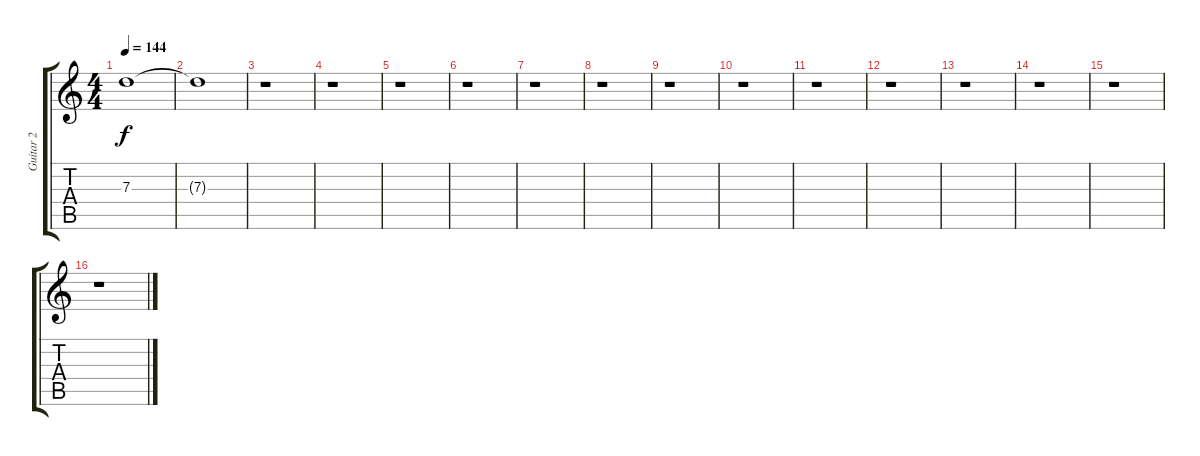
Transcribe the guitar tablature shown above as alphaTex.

\track ("Guitar 2" "Guitar 2") {instrument overdrivenguitar}
\staff {score tabs}
\tuning (E4 B3 G3 D3 A2 D2) {hide}
\ts (4 4)
\section ("" "")
\tempo 144
\clef g2
\ks c
7.3.1{dy f volume 4} |
7.3{t}.1 |
r.1 |
r.1 |
r.1 |
r.1 |
r.1 |
r.1 |
\section ("" "")
r.1 |
r.1 |
r.1 |
r.1 |
r.1 |
r.1 |
r.1 |
r.1
